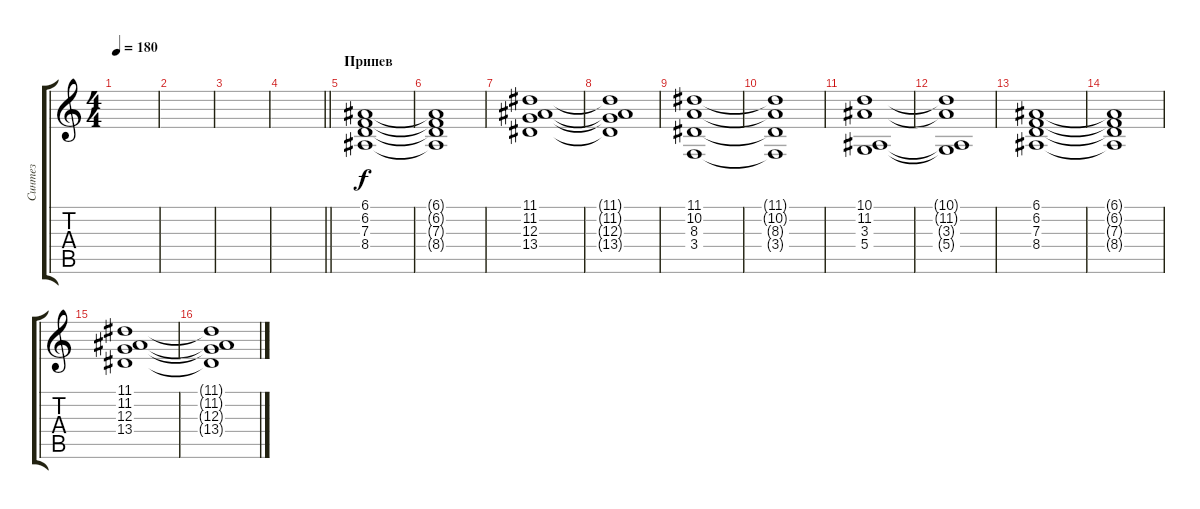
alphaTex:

\track ("Синтез" "Синтез") {instrument pad8sweep}
\staff {score tabs}
\tuning (E4 B3 G3 D3 A2 E2) {hide}
\ts (4 4)
\tempo 180
\clef g2
\ks c
|
|
|
\barLineRight lightlight
|
\section ("" "Припев")
(6.1 6.2 7.3 8.4).1 |
(6.1{t} 6.2{t} 7.3{t} 8.4{t}).1 |
(11.1 11.2 12.3 13.4).1 |
(11.1{t} 11.2{t} 12.3{t} 13.4{t}).1 |
(11.1 10.2 8.3 3.4).1 |
(11.1{t} 10.2{t} 8.3{t} 3.4{t}).1 |
(10.1 11.2 3.3 5.4).1 |
(10.1{t} 11.2{t} 3.3{t} 5.4{t}).1 |
(6.1 6.2 7.3 8.4).1 |
(6.1{t} 6.2{t} 7.3{t} 8.4{t}).1 |
(11.1 11.2 12.3 13.4).1 |
(11.1{t} 11.2{t} 12.3{t} 13.4{t}).1
